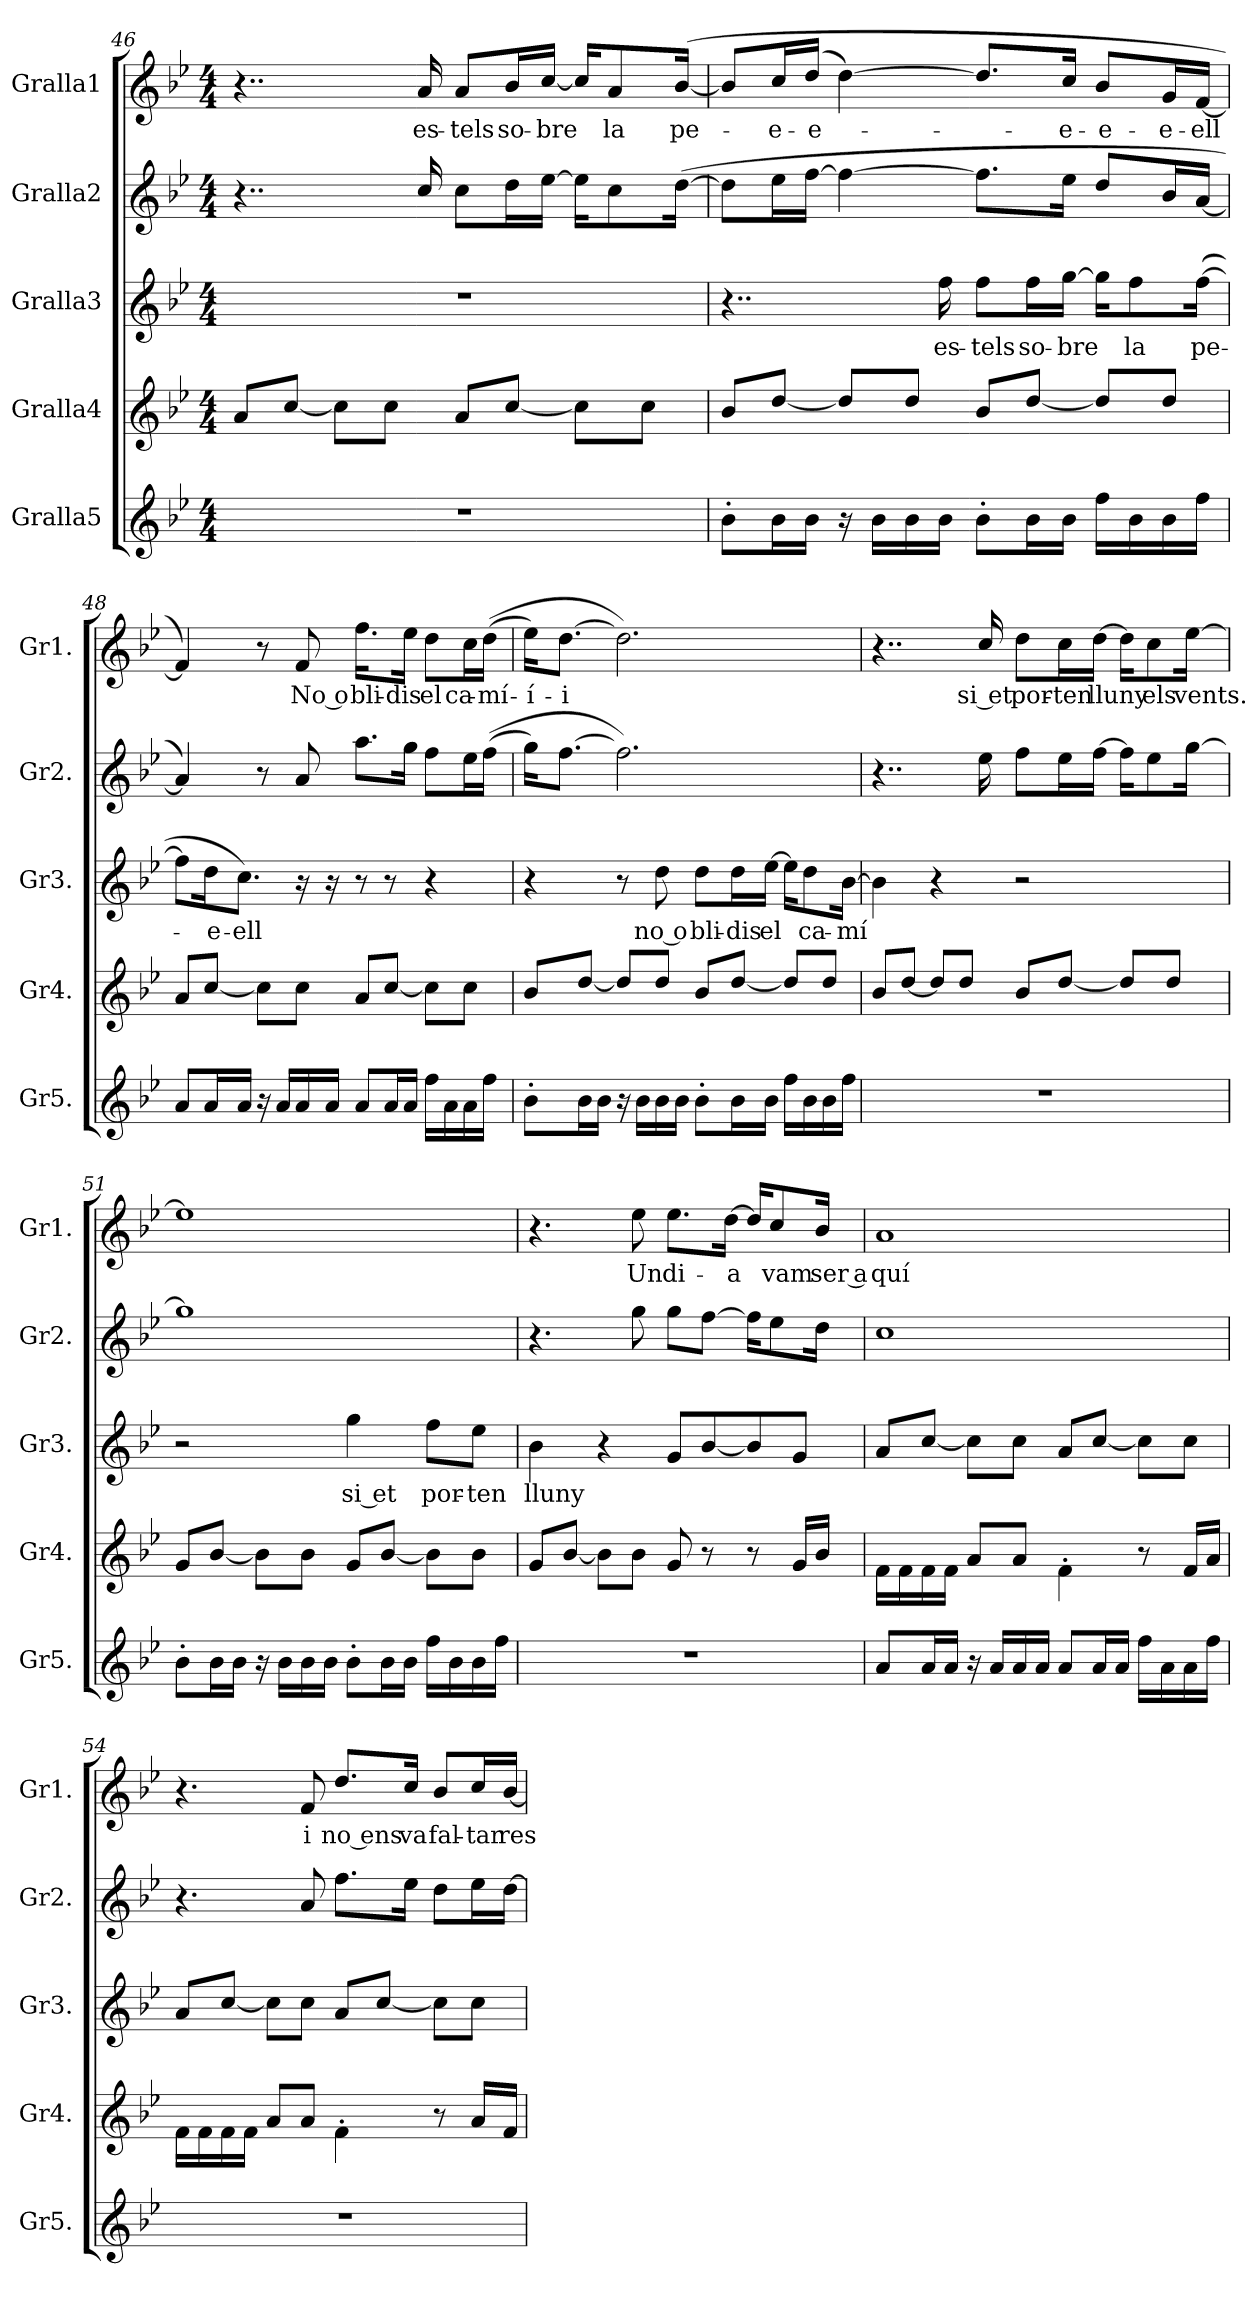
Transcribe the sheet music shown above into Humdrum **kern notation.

**kern	**kern	**kern	**text	**kern	**kern	**text
*part5	*part4	*part3	*part3	*part2	*part1	*part1
*staff5	*staff4	*staff3	*staff3	*staff2	*staff1	*staff1
*I"Gralla5	*I"Gralla4	*I"Gralla3	*	*I"Gralla2	*I"Gralla1	*
*I'Gr5.	*I'Gr4.	*I'Gr3.	*	*I'Gr2.	*I'Gr1.	*
*clefG2	*clefG2	*clefG2	*	*clefG2	*clefG2	*
*k[b-e-]	*k[b-e-]	*k[b-e-]	*	*k[b-e-]	*k[b-e-]	*
*B-:	*B-:	*B-:	*	*B-:	*B-:	*
*M4/4	*M4/4	*M4/4	*	*M4/4	*M4/4	*
=46	=46	=46	=46	=46	=46	=46
1r	8a/L	1r	.	4..r	4..r	.
.	[8cc/J	.	.	.	.	.
.	8cc\L]	.	.	.	.	.
.	8cc\J	.	.	.	.	.
!	!	!	!	!	!	!LO:LY:b
.	.	.	.	16cc/	16a/	es-
!	!	!	!	!	!	!LO:LY:b
.	8a/L	.	.	8cc\L	8a/L	-tels
!	!	!	!	!	!	!LO:LY:b
.	[8cc/J	.	.	16dd\L	16b-/L	so-
!	!	!	!	!	!	!LO:LY:b
.	.	.	.	[16ee-\JJ	[16cc/JJ	-bre
.	8cc\L]	.	.	16ee-\KL]	16cc/KL]	.
!	!	!	!	!	!	!LO:LY:b
.	.	.	.	8cc\	8a/	la
.	8cc\J	.	.	.	.	.
!	!	!	!	!	!	!LO:LY:b
.	.	.	.	(>[16dd\Jk	(>[16b-/Jk	pe-
=47	=47	=47	=47	=47	=47	=47
8b-'\L	8b-/L	4..r	.	8dd\L]	8b-/L]	.
!	!	!	!	!	!	!LO:LY:b
16b-\L	[8dd/J	.	.	16ee-\L	16cc/L	-e-
!	!	!	!	!	!	!LO:LY:b
16b-\JJ	.	.	.	[16ff\JJ	(>16dd/JJ	-e-
16r	8dd/L]	.	.	4ff\_	[4dd\)	.
16b-\LL	.	.	.	.	.	.
16b-\	8dd/J	.	.	.	.	.
!	!	!	!LO:LY:b	!	!	!
16b-\JJ	.	16ff\	es-	.	.	.
!	!	!	!LO:LY:b	!	!	!
8b-'\L	8b-/L	8ff\L	-tels	8.ff\L]	8.dd/L]	.
!	!	!	!LO:LY:b	!	!	!
16b-\L	[8dd/J	16ff\L	so-	.	.	.
!	!	!	!LO:LY:b	!	!	!LO:LY:b
16b-\JJ	.	[16gg\JJ	-bre	16ee-\Jk	16cc/Jk	-e-
!	!	!	!	!	!	!LO:LY:b
16ff\LL	8dd/L]	16gg\KL]	.	8dd/L	8b-/L	-e-
!	!	!	!LO:LY:b	!	!	!
16b-\	.	8ff\	la	.	.	.
!	!	!	!	!	!	!LO:LY:b
16b-\	8dd/J	.	.	16b-/L	16g/L	-e-
!	!	!	!LO:LY:b	!	!	!LO:LY:b
16ff\JJ	.	(>[16ff\Jk	pe-	[16a/JJ	[16f/JJ	-ell
=48	=48	=48	=48	=48	=48	=48
*	*	*	*	*	*^	*
8a/L	8a/L	8ff\L]	.	4a/])	4f/])	2ryy	.
!	!	!	!LO:LY:b	!	!	!	!
16a/L	[8cc/J	16dd\K	-e-	.	.	.	.
!	!	!	!LO:LY:b	!	!	!	!
16a/JJ	.	8.cc\J)	-ell	.	.	.	.
16r	8cc\L]	.	.	8r	8r	.	.
16a/LL	.	.	.	.	.	.	.
!	!	!	!	!	!	!	!LO:LY:b
16a/	8cc\J	16r	.	8a/	8f/	.	No o
16a/JJ	.	16r	.	.	.	.	.
!	!	!	!	!	!	!	!LO:LY:b
8a/L	8a/L	8r	.	8.aa\L	8.ff\L	2r	-bli-
16a/L	[8cc/J	8r	.	.	.	.	.
!	!	!	!	!	!	!	!LO:LY:b
16a/JJ	.	.	.	16gg\Jk	16ee-\Jk	.	-dis
!	!	!	!	!	!	!	!LO:LY:b
16ff\LL	8cc\L]	4r	.	8ff\L	8dd\L	.	el
16a\	.	.	.	.	.	.	.
!	!	!	!	!	!	!	!LO:LY:b
16a\	8cc\J	.	.	16ee-\L	16cc\L	.	ca-
!	!	!	!	!	!	!	!LO:LY:b
16ff\JJ	.	.	.	(>(>16ff\JJ	(<(<16dd\JJ	.	-mí-
*	*	*	*	*	*v	*v	*
!!LO:PB:g=z
=49	=49	=49	=49	=49	=49	=49
!	!	!	!	!	!	!LO:LY:b
8b-'\L	8b-/L	4r	.	16gg\KL)	16ee-\KL)	-í-
!	!	!	!	!	!	!LO:LY:b
.	.	.	.	[8.ff\J	[8.dd\J	-i
16b-\L	[8dd/J	.	.	.	.	.
16b-\JJ	.	.	.	.	.	.
16r	8dd/L]	8r	.	2.ff\])	2.dd\])	.
16b-\LL	.	.	.	.	.	.
!	!	!	!LO:LY:b	!	!	!
16b-\	8dd/J	8dd\	no o	.	.	.
16b-\JJ	.	.	.	.	.	.
!	!	!	!LO:LY:b	!	!	!
8b-'\L	8b-/L	8dd\L	-bli-	.	.	.
!	!	!	!LO:LY:b	!	!	!
16b-\L	[8dd/J	16dd\L	-dis	.	.	.
!	!	!	!LO:LY:b	!	!	!
16b-\JJ	.	[16ee-\JJ	el	.	.	.
16ff\LL	8dd/L]	16ee-\KL]	.	.	.	.
!	!	!	!LO:LY:b	!	!	!
16b-\	.	8dd\	ca-	.	.	.
16b-\	8dd/J	.	.	.	.	.
!	!	!	!LO:LY:b	!	!	!
16ff\JJ	.	[16b-\Jk	-mí	.	.	.
=50	=50	=50	=50	=50	=50	=50
1r	8b-/L	4b-\]	.	4..r	4..r	.
.	[8dd/J	.	.	.	.	.
.	8dd/L]	4r	.	.	.	.
.	8dd/J	.	.	.	.	.
!	!	!	!	!	!	!LO:LY:b
.	.	.	.	16ee-\	16cc/	si et
!	!	!	!	!	!	!LO:LY:b
.	8b-/L	2r	.	8ff\L	8dd\L	por-
!	!	!	!	!	!	!LO:LY:b
.	[8dd/J	.	.	16ee-\L	16cc\L	-ten
!	!	!	!	!	!	!LO:LY:b
.	.	.	.	[16ff\JJ	[16dd\JJ	lluny
.	8dd/L]	.	.	16ff\KL]	16dd\KL]	.
!	!	!	!	!	!	!LO:LY:b
.	.	.	.	8ee-\	8cc\	els
.	8dd/J	.	.	.	.	.
!	!	!	!	!	!	!LO:LY:b
.	.	.	.	[16gg\Jk	[16ee-\Jk	vents.
=51	=51	=51	=51	=51	=51	=51
8b-'\L	8g/L	2r	.	1gg]	1ee-]	.
16b-\L	[8b-/J	.	.	.	.	.
16b-\JJ	.	.	.	.	.	.
16r	8b-\L]	.	.	.	.	.
16b-\LL	.	.	.	.	.	.
16b-\	8b-\J	.	.	.	.	.
16b-\JJ	.	.	.	.	.	.
!	!	!	!LO:LY:b	!	!	!
8b-'\L	8g/L	4gg\	si et	.	.	.
16b-\L	[8b-/J	.	.	.	.	.
16b-\JJ	.	.	.	.	.	.
!	!	!	!LO:LY:b	!	!	!
16ff\LL	8b-\L]	8ff\L	por-	.	.	.
16b-\	.	.	.	.	.	.
!	!	!	!LO:LY:b	!	!	!
16b-\	8b-\J	8ee-\J	-ten	.	.	.
16ff\JJ	.	.	.	.	.	.
=52	=52	=52	=52	=52	=52	=52
!	!	!	!LO:LY:b	!	!	!
1r	8g/L	4b-\	lluny	4.r	4.r	.
.	[8b-/J	.	.	.	.	.
.	8b-\L]	4r	.	.	.	.
!	!	!	!	!	!	!LO:LY:b
.	8b-\J	.	.	8gg\	8ee-\	Un
!	!	!	!	!	!	!LO:LY:b
.	8g/	8g/L	.	8gg\L	8.ee-\L	di-
.	8r	[8b-/	.	[8ff\J	.	.
!	!	!	!	!	!	!LO:LY:b
.	.	.	.	.	[16dd\Jk	-a
.	8r	8b-/]	.	16ff\KL]	16dd/KL]	.
!	!	!	!	!	!	!LO:LY:b
.	.	.	.	8ee-\	8cc/	vam
.	16g/LL	8g/J	.	.	.	.
!	!	!	!	!	!	!LO:LY:b
.	16b-/JJ	.	.	16dd\Jk	16b-/Jk	ser a
!!LO:LB:g=z
=53	=53	=53	=53	=53	=53	=53
!	!	!	!	!	!	!LO:LY:b
8a/L	16f\LL	8a/L	.	1cc	1a	-quí
.	16f\	.	.	.	.	.
16a/L	16f\	[8cc/J	.	.	.	.
16a/JJ	16f\JJ	.	.	.	.	.
16r	8a/L	8cc\L]	.	.	.	.
16a/LL	.	.	.	.	.	.
16a/	8a/J	8cc\J	.	.	.	.
16a/JJ	.	.	.	.	.	.
8a/L	4f'\	8a/L	.	.	.	.
16a/L	.	[8cc/J	.	.	.	.
16a/JJ	.	.	.	.	.	.
16ff\LL	8r	8cc\L]	.	.	.	.
16a\	.	.	.	.	.	.
16a\	16f/LL	8cc\J	.	.	.	.
16ff\JJ	16a/JJ	.	.	.	.	.
=54	=54	=54	=54	=54	=54	=54
1r	16f\LL	8a/L	.	4.r	4.r	.
.	16f\	.	.	.	.	.
.	16f\	[8cc/J	.	.	.	.
.	16f\JJ	.	.	.	.	.
.	8a/L	8cc\L]	.	.	.	.
!	!	!	!	!	!	!LO:LY:b
.	8a/J	8cc\J	.	8a/	8f/	i
!	!	!	!	!	!	!LO:LY:b
.	4f'\	8a/L	.	8.ff\L	8.dd/L	no ens
.	.	[8cc/J	.	.	.	.
!	!	!	!	!	!	!LO:LY:b
.	.	.	.	16ee-\Jk	16cc/Jk	va
!	!	!	!	!	!	!LO:LY:b
.	8r	8cc\L]	.	8dd\L	8b-/L	fal-
!	!	!	!	!	!	!LO:LY:b
.	16a/LL	8cc\J	.	16ee-\L	16cc/L	-tar
!	!	!	!	!	!	!LO:LY:b
.	16f/JJ	.	.	[16dd\JJ	[16b-/JJ	res
=	=	=	=	=	=	=
*-	*-	*-	*-	*-	*-	*-
